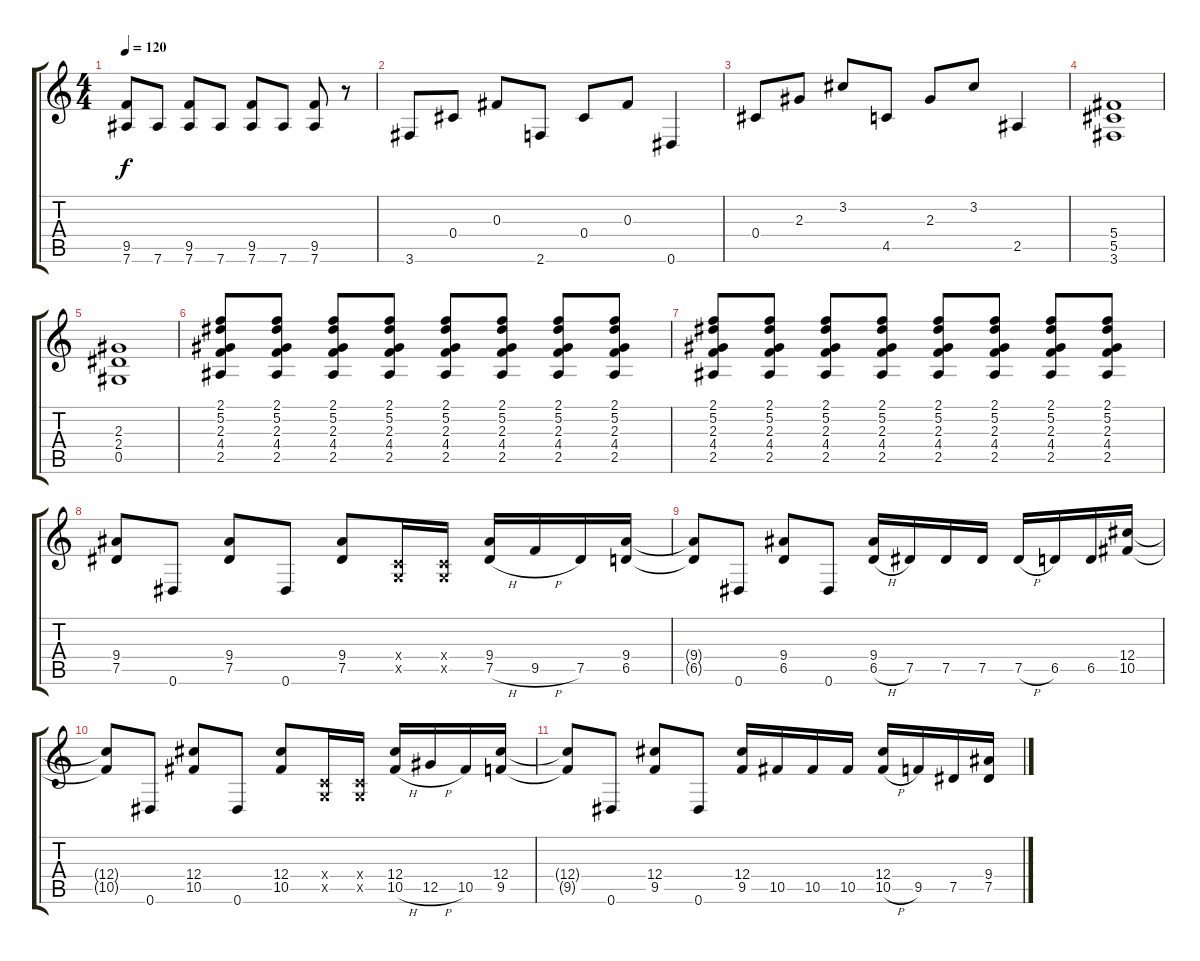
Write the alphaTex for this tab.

\track "" {instrument overdrivenguitar}
\staff {score tabs}
\tuning (Eb4 Bb3 Gb3 Db3 Ab2 Eb2) {hide}
\ts (4 4)
\tempo 120
\clef g2
\ks c
(9.5 7.6).8{dy f} 7.6.8 (9.5 7.6).8 7.6.8 (9.5 7.6).8 7.6.8 (9.5 7.6).8 r.8 |
3.6.8 0.4.8 0.3.8 2.6.8 0.4.8 0.3.8 0.6.4 |
0.4.8 2.3.8 3.2.8 4.5.8 2.3.8 3.2.8 2.5.4 |
(5.4 5.5 3.6).1 |
(2.3 2.4 0.5).1 |
(2.1 5.2 2.3 4.4 2.5).8 (2.1 5.2 2.3 4.4 2.5).8 (2.1 5.2 2.3 4.4 2.5).8 (2.1 5.2 2.3 4.4 2.5).8 (2.1 5.2 2.3 4.4 2.5).8 (2.1 5.2 2.3 4.4 2.5).8 (2.1 5.2 2.3 4.4 2.5).8 (2.1 5.2 2.3 4.4 2.5).8 |
(2.1 5.2 2.3 4.4 2.5).8 (2.1 5.2 2.3 4.4 2.5).8 (2.1 5.2 2.3 4.4 2.5).8 (2.1 5.2 2.3 4.4 2.5).8 (2.1 5.2 2.3 4.4 2.5).8 (2.1 5.2 2.3 4.4 2.5).8 (2.1 5.2 2.3 4.4 2.5).8 (2.1 5.2 2.3 4.4 2.5).8 |
(9.4 7.5).8 0.6.8 (9.4 7.5).8 0.6.8 (9.4 7.5).8 (-1.4{x} -1.5{x}).16 (-1.4{x} -1.5{x}).16 (9.4 7.5{h}).16 9.5{h}.16 7.5.16 (9.4 6.5).16 |
(9.4{t} 6.5{t}).8 0.6.8 (9.4 6.5).8 0.6.8 (9.4 6.5{h}).16 7.5.16 7.5.16 7.5.16 7.5{h}.16 6.5.16 6.5.16 (12.4 10.5).16 |
(12.4{t} 10.5{t}).8 0.6.8 (12.4 10.5).8 0.6.8 (12.4 10.5).8 (-1.4{x} -1.5{x}).16 (-1.4{x} -1.5{x}).16 (12.4 10.5{h}).16 12.5{h}.16 10.5.16 (12.4 9.5).16 |
(12.4{t} 9.5{t}).8 0.6.8 (12.4 9.5).8 0.6.8 (12.4 9.5).16 10.5.16 10.5.16 10.5.16 (12.4 10.5{h}).16 9.5.16 7.5.16 (9.4 7.5).16
